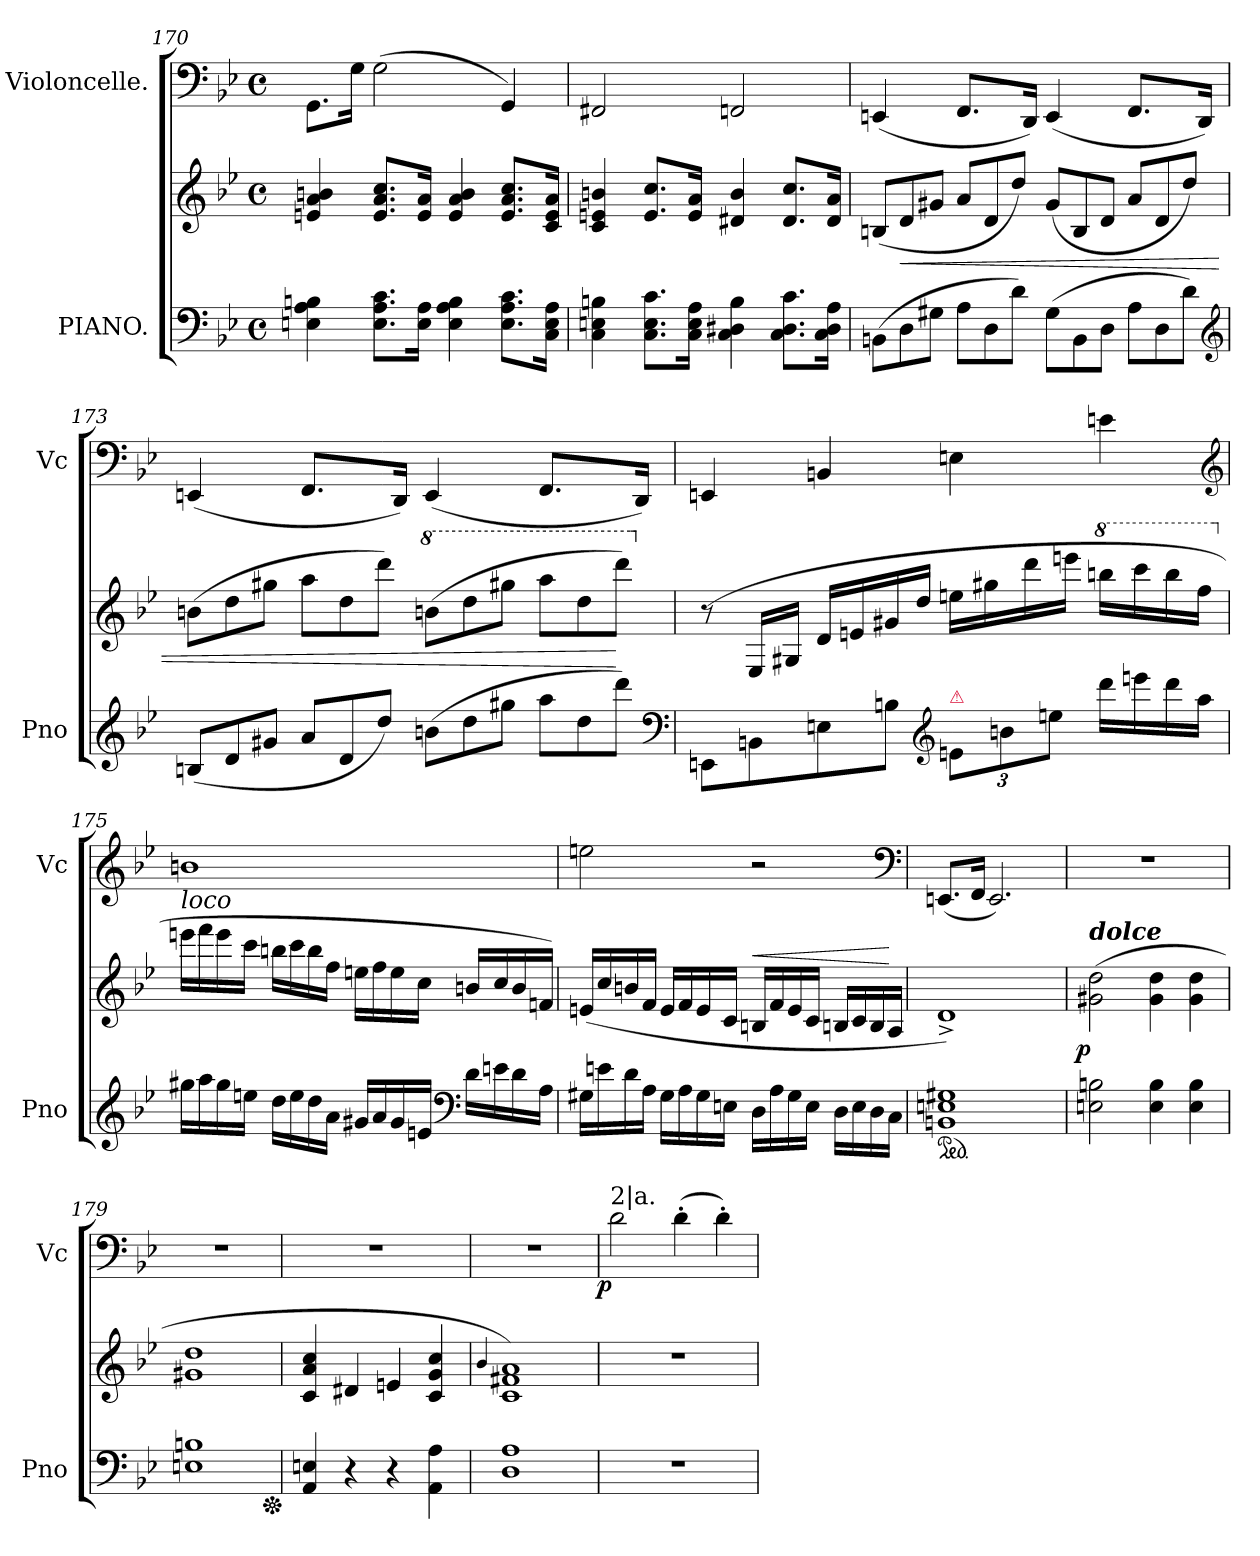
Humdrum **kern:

**kern	**kern	**dynam	**kern	**dynam
*part2	*part2	*part2	*part1	*part1
*staff3	*staff2	*staff2/3	*staff1	*staff1
*I"PIANO.	*	*	*I"Violoncelle.	*
*I'Pno	*	*	*I'Vc	*
*clefF4	*clefG2	*	*clefF4	*
*k[b-e-]	*k[b-e-]	*	*k[b-e-]	*
*M4/4	*M4/4	*	*M4/4	*
*met(c)	*met(c)	*	*met(c)	*
=170	=170	=170	=170	=170
4En 4A 4Bn	4en 4a 4bn	.	8.GG!\L	.
.	.	.	16G!Jk	.
8.E 8.A 8.cL	8.e 8.a 8.ccL	.	(>2G!	.
16E 16AJk	16e 16aJk	.	.	.
4E 4A 4B	4e 4a 4b	.	.	.
8.E 8.A 8.cL	8.e 8.a 8.ccL	.	4GG!)	.
16C 16E 16AJk	16c 16e 16aJk	.	.	.
=171	=171	=171	=171	=171
4C 4En 4Bn	4c 4en 4bn	.	2FF#X!	.
8.C 8.E 8.cL	8.e 8.ccL	.	.	.
16C 16E 16AJk	16e 16aJk	.	.	.
4C 4D#X 4B	4d#X 4b	.	2FFn!	.
8.C 8.D# 8.cL	8.d# 8.ccL	.	.	.
16C 16D# 16AJk	16d# 16aJk	.	.	.
=172	=172	=172	=172	=172
*Xtuplet	*Xtuplet	*	*	*
(>12BBnL	(<12BnL	.	(<4EEn!	.
!	!	!LO:HP:b	!	!
12D	12d	<	.	.
12G#XJ	12g#XJ	.	.	.
12AL	12aL	.	8.FF!L	.
12D	12d	.	.	.
12dJ)	12ddJ)	.	.	.
.	.	.	16DD!Jk)	.
(>12G#L	(<12g#L	.	(<4EE!	.
12BB	12B	.	.	.
12DJ	12dJ	.	.	.
12AL	12aL	.	8.FF!L	.
12D	12d	.	.	.
12dJ)	12ddJ)	.	.	.
.	.	.	16DD!Jk)	.
*clefG2	*	*	*	*
=173	=173	=173	=173	=173
(>12BnL	(>12bnL	.	(<4EEn!	.
12d	12dd	.	.	.
12g#XJ	12gg#XJ	.	.	.
12aL	12aaL	.	8.FF!L	.
12d	12dd	.	.	.
12ddJ)	12dddJ)	.	.	.
.	.	.	16DD!Jk)	.
*	*8va	*	*	*
(>12bnL	(>12bbnL	.	(<4EE!	.
12dd	12ddd	.	.	.
12gg#XJ	12ggg#XJ	.	.	.
12aaL	12aaaL	.	8.FF!L	.
12dd	12ddd	.	.	.
12dddJ)	12ddddJ)	[	.	.
.	.	.	16DD!Jk)	.
*clefF4	*	*	*	*
=174	=174	=174	=174	=174
*	*X8va	*	*	*
8EEnL	(>8r	.	4EEn!	.
8BBn\	16E-/LL	.	.	.
.	16G#XJJ	.	.	.
8En	16dLL	.	4BBn!	.
.	16en	.	.	.
8BnJ	16g#X	.	.	.
.	16ddJJ	.	.	.
*clefG2	*	*	*	*
*tuplet	*	*	*	*
!LO:TX:a:color=crimson:t=⚠	!	!	!	!
12en\L	16eenLL	.	4En!	.
.	16gg#X	.	.	.
12bn	.	.	.	.
.	16ddd	.	.	.
12eenJ	.	.	.	.
.	16eeenJJ	.	.	.
*	*8va	*	*	*
16dddLL	16bbbnLL	.	4en!	.
16eeen	16cccc	.	.	.
16ddd	16bbb	.	.	.
16aaJJ	16fffJJ	.	.	.
*	*	*	*clefG2	*
=175	=175	=175	=175	=175
*	*X8va	*	*	*
!	!LO:TX:a:i:t=loco	!	!	!
16gg#XLL	16eeenLL	.	1bn!	.
16aa	16fff	.	.	.
16gg#	16eee	.	.	.
16eenJJ	16cccJJ	.	.	.
16ddLL	16bbnLL	.	.	.
16ee	16ccc	.	.	.
16dd	16bb	.	.	.
16aJJ	16ffJJ	.	.	.
16g#XLL	16eenLL	.	.	.
16a	16ff	.	.	.
16g#	16ee	.	.	.
16enJJ	16ccJJ	.	.	.
*clefF4	*	*	*	*
16dLL	16bnLL	.	.	.
16en	16cc	.	.	.
16d	16b	.	.	.
16AJJ	16fnJJ)	.	.	.
=176	=176	=176	=176	=176
16G#XLL	(>16enLL	.	2een!	.
16en	16cc	.	.	.
16d	16bn	.	.	.
16AJJ	16fJJ	.	.	.
16G#LL	16eLL	.	.	.
16A	16f	.	.	.
16G#	16e	.	.	.
16EnJJ	16cJJ	.	.	.
!	!	!LO:HP:a	!	!
16DLL	16BnLL	<	2r	.
16A	16f	.	.	.
16G#	16e	.	.	.
16EJJ	16cJJ	.	.	.
16D\LL	16Bn/LL	.	.	.
16E\	16c/	.	.	.
16D\	16B/	.	.	.
16C\JJ	16A/JJ	[	.	.
*	*	*	*clefF4	*
=177	=177	=177	=177	=177
*ped	*	*	*	*
1BBn 1En 1G#X	1d^<)	.	(<8.EEn!L	.
.	.	.	16FF!Jk	.
.	.	.	2.EE!)	.
=178	=178	=178	=178	=178
!	!LO:TX:a:Bi:t=dolce	!	!	!
!	!	!LO:DY:rj	!	!
2En 2Bn	(2g#X 2dd	p	1rF	.
4E 4B	4g# 4dd	.	.	.
4E 4B	4g# 4dd	.	.	.
=179	=179	=179	=179	=179
1En 1Bn	1g#X 1dd	.	1rF	.
*Xped	*	*	*	*
=180	=180	=180	=180	=180
4AA 4En	4c 4a 4cc	.	1rF	.
4r	4d#X	.	.	.
4r	4en	.	.	.
4AA 4A	4c 4g 4cc	.	.	.
=181	=181	=181	=181	=181
.	4qqb-/	.	.	.
1D 1A	1c 1f#X 1a)	.	1rF	.
=182	=182	=182	=182	=182
!	!	!	!LO:TX:a:t=2|a.	!
!	!	!	!	!LO:DY:rj
1rF	1rdd	.	2d!	p
.	.	.	(>4d'>!	.
.	.	.	4d'>!)	.
=	=	=	=	=
*-	*-	*-	*-	*-
